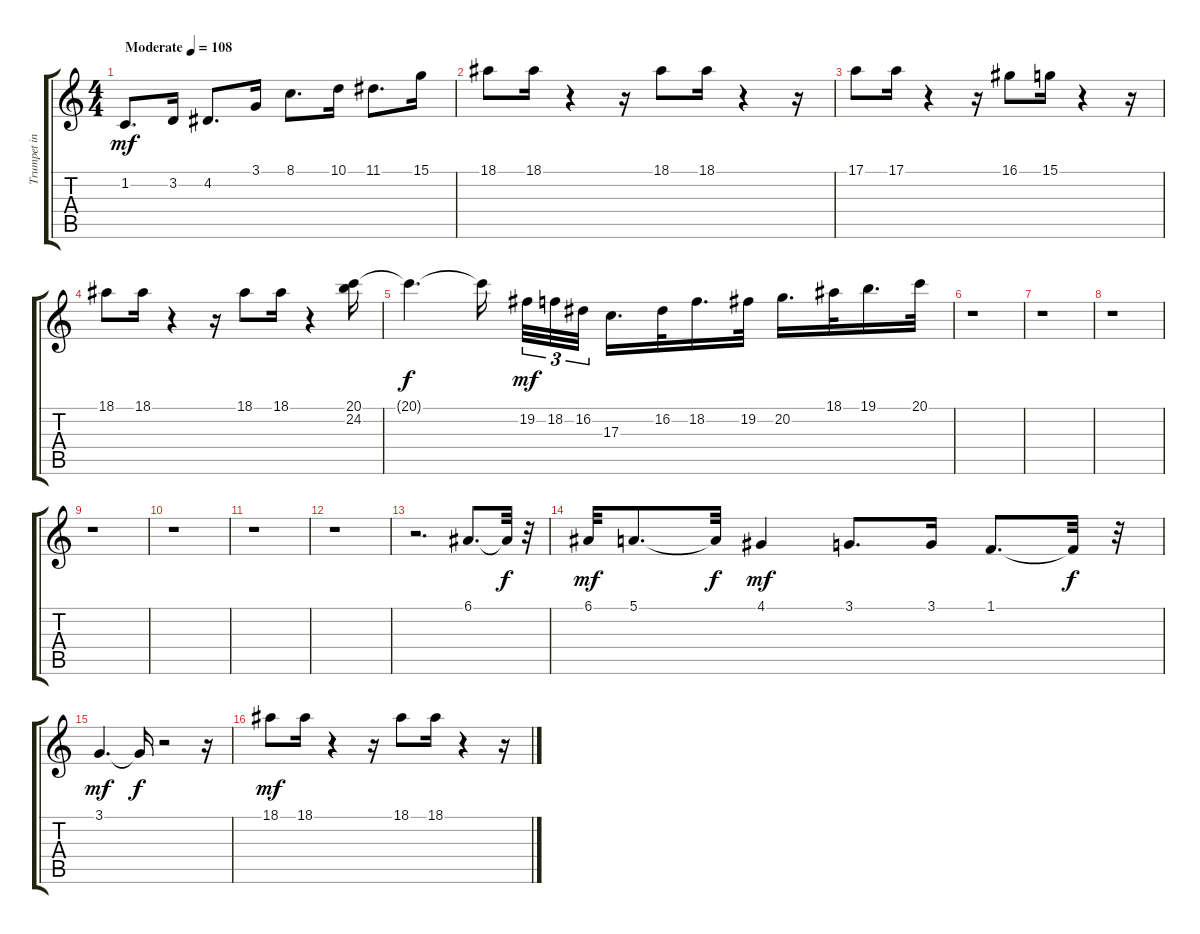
\track ("Trumpet in Bb" "Trumpet in") {instrument trumpet}
\staff {score tabs}
\tuning (E4 B3 G3 D3 A2 E2) {hide}
\ts (4 4)
\tempo (108 "Moderate")
\clef g2
\ks c
1.2.8{d dy mf instrument trumpet} 3.2.16 4.2.8{d} 3.1.16 8.1.8{d} 10.1.16 11.1.8{d} 15.1.16 |
18.1.8 18.1.16 r.4 r.16 18.1.8 18.1.16 r.4 r.16 |
17.1.8 17.1.16 r.4 r.16 16.1.8 15.1.16 r.4 r.16 |
18.1.8 18.1.16 r.4 r.16 18.1.8 18.1.16 r.4 (20.1 24.2).16 |
20.1{t}.4{d dy f} 20.1{t}.16 19.2.32{tu (3 2) dy mf} 18.2.32{tu (3 2)} 16.2.32{tu (3 2)} 17.3.16{d} 16.2.32 18.2.16{d} 19.2.32 20.2.16{d} 18.1.32 19.1.16{d} 20.1.32 |
r.1 |
r.1 |
r.1 |
r.1 |
r.1 |
r.1 |
r.1 |
r.2{d} 6.1.8{d} 6.1{t}.32{dy f} r.32 |
6.1.32{dy mf} 5.1.8{d} 5.1{t}.32{dy f} 4.1.4{dy mf} 3.1.8{d} 3.1.16 1.1.8{d} 1.1{t}.32{dy f} r.32 |
3.1.4{d dy mf} 3.1{t}.16{dy f} r.2 r.16 |
18.1.8{dy mf} 18.1.16 r.4 r.16 18.1.8 18.1.16 r.4 r.16
